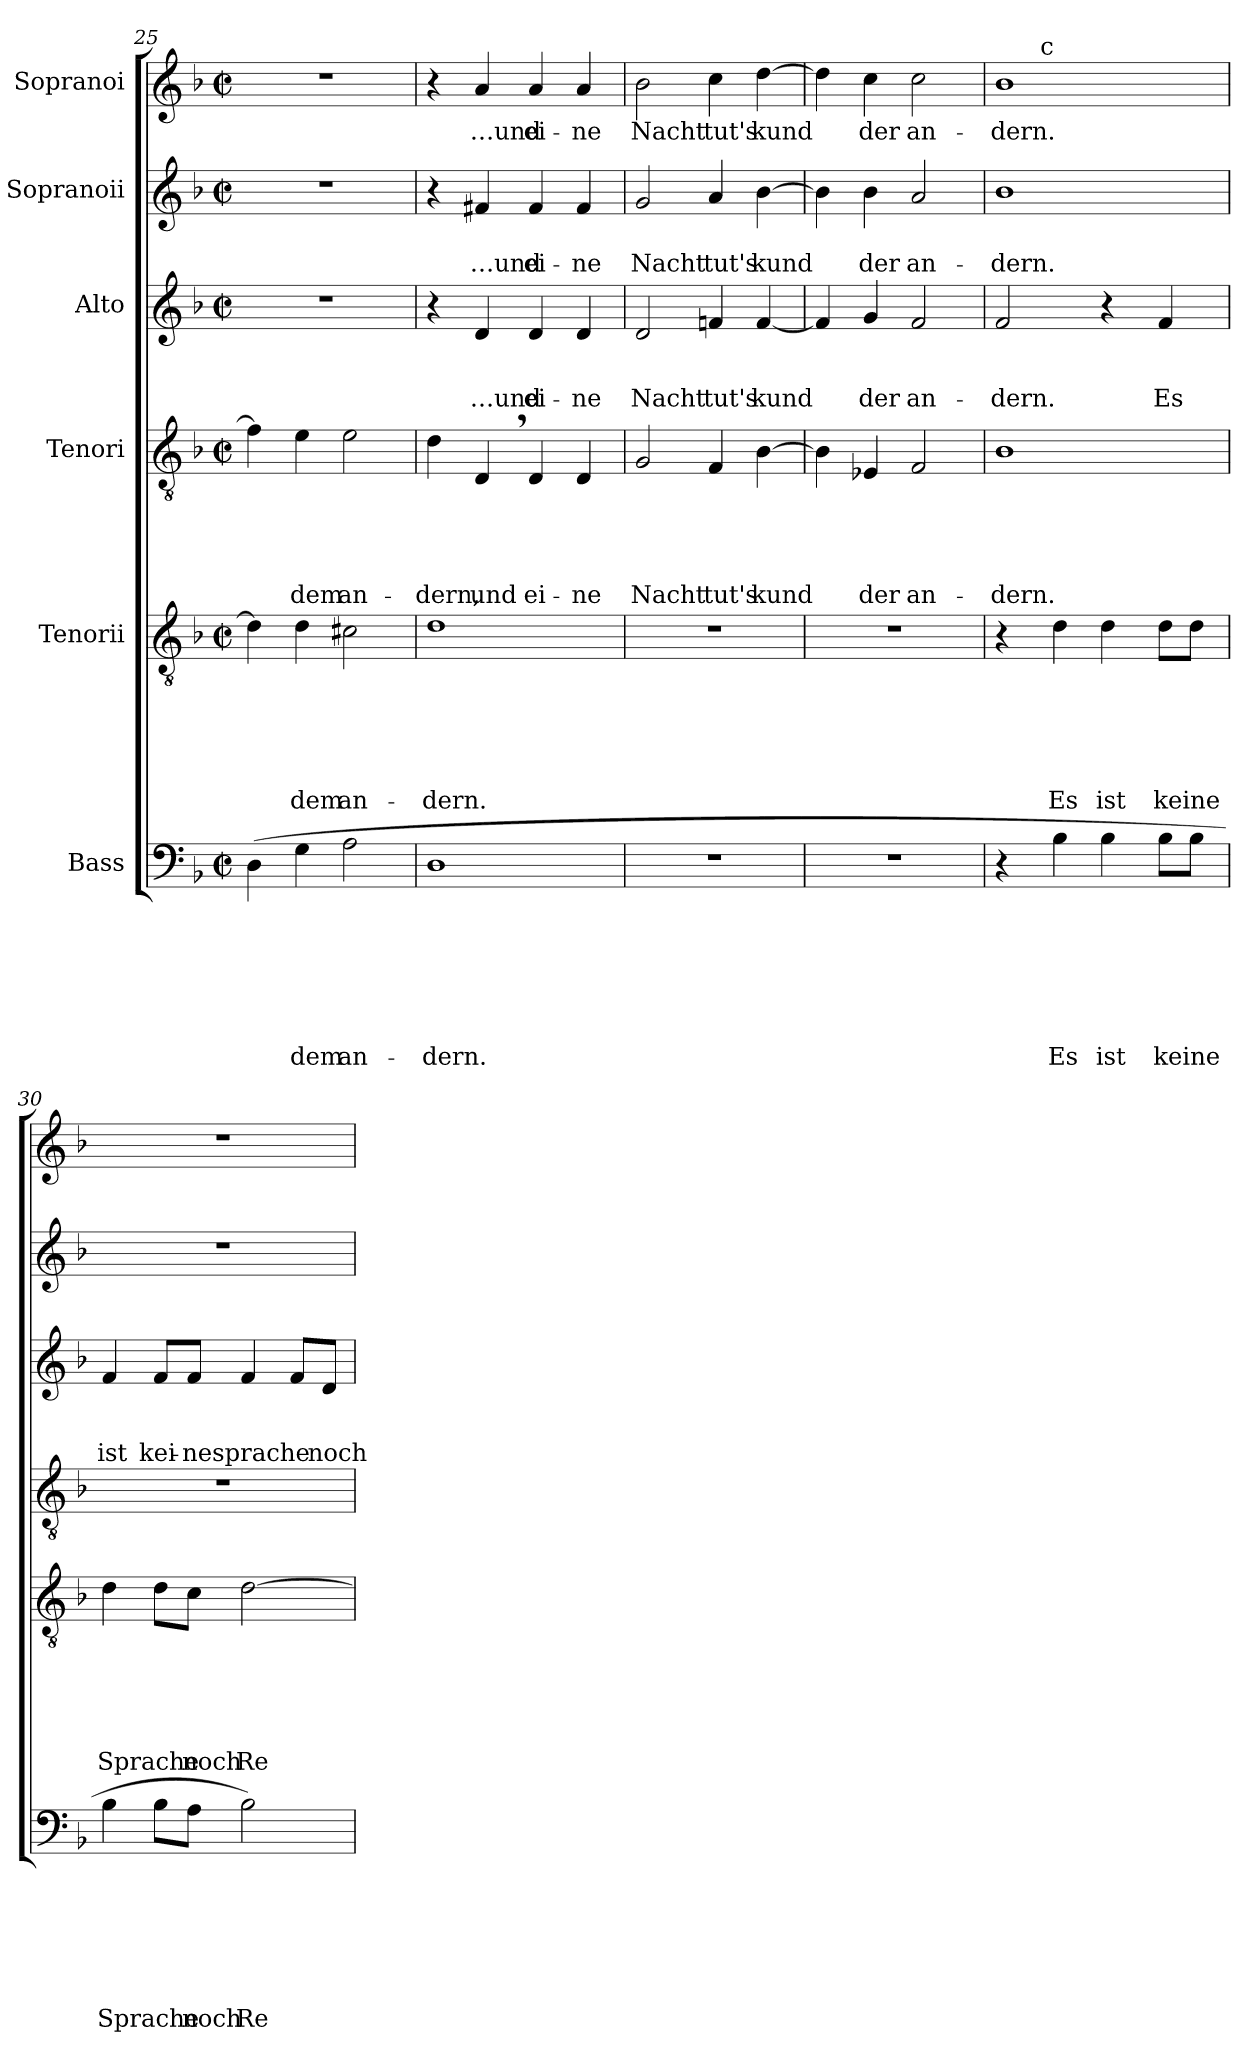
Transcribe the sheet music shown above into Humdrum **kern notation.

**kern	**text	**text	**text	**text	**text	**text	**text	**kern	**text	**text	**text	**text	**text	**text	**kern	**text	**text	**text	**text	**text	**kern	**text	**text	**text	**kern	**text	**text	**kern	**text
*part6	*part6	*part6	*part6	*part6	*part6	*part6	*part6	*part5	*part5	*part5	*part5	*part5	*part5	*part5	*part4	*part4	*part4	*part4	*part4	*part4	*part3	*part3	*part3	*part3	*part2	*part2	*part2	*part1	*part1
*staff6	*staff6	*staff6	*staff6	*staff6	*staff6	*staff6	*staff6	*staff5	*staff5	*staff5	*staff5	*staff5	*staff5	*staff5	*staff4	*staff4	*staff4	*staff4	*staff4	*staff4	*staff3	*staff3	*staff3	*staff3	*staff2	*staff2	*staff2	*staff1	*staff1
*I"Bass	*	*	*	*	*	*	*	*I"Tenorii	*	*	*	*	*	*	*I"Tenori	*	*	*	*	*	*I"Alto	*	*	*	*I"Sopranoii	*	*	*I"Sopranoi	*
!!LO:LB:g=z
*clefF4	*	*	*	*	*	*	*	*clefGv2	*	*	*	*	*	*	*clefGv2	*	*	*	*	*	*clefG2	*	*	*	*clefG2	*	*	*clefG2	*
*	*	*	*	*	*	*	*	*	*	*	*	*	*	*	*	*	*	*	*	*	*ITrd-3c-5	*	*	*	*	*	*	*ITrd-3c-5	*
*k[b-]	*	*	*	*	*	*	*	*k[b-]	*	*	*	*	*	*	*k[b-]	*	*	*	*	*	*k[b-e-]	*	*	*	*k[b-]	*	*	*k[b-e-]	*
*F:	*	*	*	*	*	*	*	*F:	*	*	*	*	*	*	*F:	*	*	*	*	*	*B-:	*	*	*	*F:	*	*	*B-:	*
*M2/2	*	*	*	*	*	*	*	*M2/2	*	*	*	*	*	*	*M2/2	*	*	*	*	*	*M2/2	*	*	*	*M2/2	*	*	*M2/2	*
*met(c|)	*	*	*	*	*	*	*	*met(c|)	*	*	*	*	*	*	*met(c|)	*	*	*	*	*	*met(c|)	*	*	*	*met(c|)	*	*	*met(c|)	*
=25	=25	=25	=25	=25	=25	=25	=25	=25	=25	=25	=25	=25	=25	=25	=25	=25	=25	=25	=25	=25	=25	=25	=25	=25	=25	=25	=25	=25	=25
(<4D\	.	.	.	.	.	.	.	4d\]	.	.	.	.	.	.	4f\]	.	.	.	.	.	1r	.	.	.	1r	.	.	1r	.
!	!	!	!	!	!	!	!LO:LY:b	!	!	!	!	!	!	!LO:LY:b	!	!	!	!	!	!LO:LY:b	!	!	!	!	!	!	!	!	!
4G\	.	.	.	.	.	.	dem	4d\	.	.	.	.	.	dem	4e\	.	.	.	.	dem	.	.	.	.	.	.	.	.	.
!	!	!	!	!	!	!	!LO:LY:b	!	!	!	!	!	!	!LO:LY:b	!	!	!	!	!	!LO:LY:b	!	!	!	!	!	!	!	!	!
2A\	.	.	.	.	.	.	an-	2c#X\	.	.	.	.	.	an-	2e\	.	.	.	.	an-	.	.	.	.	.	.	.	.	.
=26	=26	=26	=26	=26	=26	=26	=26	=26	=26	=26	=26	=26	=26	=26	=26	=26	=26	=26	=26	=26	=26	=26	=26	=26	=26	=26	=26	=26	=26
!	!	!	!	!	!	!	!LO:LY:b	!	!	!	!	!	!	!LO:LY:b	!	!	!	!	!	!LO:LY:b	!	!	!	!	!	!	!	!	!
1D	.	.	.	.	.	.	-dern.	1d	.	.	.	.	.	-dern.	4d\	.	.	.	.	-dern,	4r	.	.	.	4r	.	.	4r	.
!	!	!	!	!	!	!	!	!	!	!	!	!	!	!	!	!	!	!	!	!LO:LY:b	!	!	!	!LO:LY:b	!	!	!LO:LY:b	!	!LO:LY:b
.	.	.	.	.	.	.	.	.	.	.	.	.	.	.	4D,>/	.	.	.	.	und	4g/	.	.	…und	4f#X/	.	…und	4dd/	…und
!	!	!	!	!	!	!	!	!	!	!	!	!	!	!	!	!	!	!	!	!LO:LY:b	!	!	!	!LO:LY:b	!	!	!LO:LY:b	!	!LO:LY:b
.	.	.	.	.	.	.	.	.	.	.	.	.	.	.	4D/	.	.	.	.	ei-	4g/	.	.	ei-	4f#/	.	ei-	4dd/	ei-
!	!	!	!	!	!	!	!	!	!	!	!	!	!	!	!	!	!	!	!	!LO:LY:b	!	!	!	!LO:LY:b	!	!	!LO:LY:b	!	!LO:LY:b
.	.	.	.	.	.	.	.	.	.	.	.	.	.	.	4D/	.	.	.	.	-ne	4g/	.	.	-ne	4f#/	.	-ne	4dd/	-ne
=27	=27	=27	=27	=27	=27	=27	=27	=27	=27	=27	=27	=27	=27	=27	=27	=27	=27	=27	=27	=27	=27	=27	=27	=27	=27	=27	=27	=27	=27
!	!	!	!	!	!	!	!	!	!	!	!	!	!	!	!	!	!	!	!	!LO:LY:b	!	!	!	!LO:LY:b	!	!	!LO:LY:b	!	!LO:LY:b
1r	.	.	.	.	.	.	.	1r	.	.	.	.	.	.	2G/	.	.	.	.	Nacht	2g/	.	.	Nacht	2g/	.	Nacht	2ee-\	Nacht
!	!	!	!	!	!	!	!	!	!	!	!	!	!	!	!	!	!	!	!	!LO:LY:b	!	!	!	!LO:LY:b	!	!	!LO:LY:b	!	!LO:LY:b
.	.	.	.	.	.	.	.	.	.	.	.	.	.	.	4F/	.	.	.	.	tut's	4b-X/	.	.	tut's	4a/	.	tut's	4ff\	tut's
!	!	!	!	!	!	!	!	!	!	!	!	!	!	!	!	!	!	!	!	!LO:LY:b	!	!	!	!LO:LY:b	!	!	!LO:LY:b	!	!LO:LY:b
.	.	.	.	.	.	.	.	.	.	.	.	.	.	.	[>4B-\	.	.	.	.	kund	[<4b-/	.	.	kund	[>4b-\	.	kund	[>4gg\	kund
=28	=28	=28	=28	=28	=28	=28	=28	=28	=28	=28	=28	=28	=28	=28	=28	=28	=28	=28	=28	=28	=28	=28	=28	=28	=28	=28	=28	=28	=28
1r	.	.	.	.	.	.	.	1r	.	.	.	.	.	.	4B-\]	.	.	.	.	.	4b-/]	.	.	.	4b-\]	.	.	4gg\]	.
!	!	!	!	!	!	!	!	!	!	!	!	!	!	!	!	!	!	!	!	!LO:LY:b	!	!	!	!LO:LY:b	!	!	!LO:LY:b	!	!LO:LY:b
.	.	.	.	.	.	.	.	.	.	.	.	.	.	.	4E-X/	.	.	.	.	der	4cc/	.	.	der	4b-\	.	der	4ff\	der
!	!	!	!	!	!	!	!	!	!	!	!	!	!	!	!	!	!	!	!	!LO:LY:b	!	!	!	!LO:LY:b	!	!	!LO:LY:b	!	!LO:LY:b
.	.	.	.	.	.	.	.	.	.	.	.	.	.	.	2F/	.	.	.	.	an-	2b-/	.	.	an-	2a/	.	an-	2ff\	an-
=29	=29	=29	=29	=29	=29	=29	=29	=29	=29	=29	=29	=29	=29	=29	=29	=29	=29	=29	=29	=29	=29	=29	=29	=29	=29	=29	=29	=29	=29
!	!	!	!	!	!	!	!	!	!	!	!	!	!	!	!	!	!	!	!	!LO:LY:b	!	!	!	!LO:LY:b	!	!	!LO:LY:b	!	!LO:LY:b
*	*	*	*	*	*	*	*	*	*	*	*	*	*	*	*	*	*	*	*	*	*	*	*	*	*	*	*	*^	*
4r	.	.	.	.	.	.	.	4r	.	.	.	.	.	.	1B-	.	.	.	.	-dern.	2b-/	.	.	-dern.	1b-	.	-dern.	1ee-	8..ryy	-dern.
!	!	!	!	!	!	!	!	!	!	!	!	!	!	!	!	!	!	!	!	!	!	!	!	!	!	!	!	!	!LO:TX:a:t=c	!
.	.	.	.	.	.	.	.	.	.	.	.	.	.	.	.	.	.	.	.	.	.	.	.	.	.	.	.	.	2ryy	.
!	!	!	!	!	!	!	!LO:LY:b	!	!	!	!	!	!	!LO:LY:b	!	!	!	!	!	!	!	!	!	!	!	!	!	!	!	!
4B-\	.	.	.	.	.	.	Es	4d\	.	.	.	.	.	Es	.	.	.	.	.	.	.	.	.	.	.	.	.	.	.	.
!	!	!	!	!	!	!	!LO:LY:b	!	!	!	!	!	!	!LO:LY:b	!	!	!	!	!	!	!	!	!	!	!	!	!	!	!	!
4B-\	.	.	.	.	.	.	ist	4d\	.	.	.	.	.	ist	.	.	.	.	.	.	4r	.	.	.	.	.	.	.	.	.
.	.	.	.	.	.	.	.	.	.	.	.	.	.	.	.	.	.	.	.	.	.	.	.	.	.	.	.	.	4ryy	.
!	!	!	!	!	!	!	!LO:LY:b	!	!	!	!	!	!	!LO:LY:b	!	!	!	!	!	!	!	!	!	!LO:LY:b	!	!	!	!	!	!
8B-\L	.	.	.	.	.	.	keine	8d\L	.	.	.	.	.	keine	.	.	.	.	.	.	4b-/	.	.	Es	.	.	.	.	.	.
8B-\J	.	.	.	.	.	.	.	8d\J	.	.	.	.	.	.	.	.	.	.	.	.	.	.	.	.	.	.	.	.	.	.
.	.	.	.	.	.	.	.	.	.	.	.	.	.	.	.	.	.	.	.	.	.	.	.	.	.	.	.	.	32ryy	.
=30	=30	=30	=30	=30	=30	=30	=30	=30	=30	=30	=30	=30	=30	=30	=30	=30	=30	=30	=30	=30	=30	=30	=30	=30	=30	=30	=30	=30	=30	=30
!	!	!	!	!	!	!	!LO:LY:b	!	!	!	!	!	!	!LO:LY:b	!	!	!	!	!	!	!	!	!	!LO:LY:b	!	!	!	!	!	!
*	*	*	*	*	*	*	*	*	*	*	*	*	*	*	*	*	*	*	*	*	*	*	*	*	*	*	*	*v	*v	*
4B-\	.	.	.	.	.	.	Sprache	4d\	.	.	.	.	.	Sprache	1r	.	.	.	.	.	4b-/	.	.	ist	1r	.	.	1r	.
!	!	!	!	!	!	!	!	!	!	!	!	!	!	!	!	!	!	!	!	!	!	!	!	!LO:LY:b	!	!	!	!	!
8B-\L	.	.	.	.	.	.	.	8d\L	.	.	.	.	.	.	.	.	.	.	.	.	8b-/L	.	.	kei-	.	.	.	.	.
!	!	!	!	!	!	!	!LO:LY:b	!	!	!	!	!	!	!LO:LY:b	!	!	!	!	!	!	!	!	!	!LO:LY:b	!	!	!	!	!
8A\J	.	.	.	.	.	.	noch	8c\J	.	.	.	.	.	noch	.	.	.	.	.	.	8b-/J	.	.	-nesprache	.	.	.	.	.
!	!	!	!	!	!	!	!LO:LY:b	!	!	!	!	!	!	!LO:LY:b	!	!	!	!	!	!	!	!	!	!	!	!	!	!	!
2B-\)	.	.	.	.	.	.	Re-	[<2d\	.	.	.	.	.	Re-	.	.	.	.	.	.	4b-/	.	.	.	.	.	.	.	.
.	.	.	.	.	.	.	.	.	.	.	.	.	.	.	.	.	.	.	.	.	8b-/L	.	.	.	.	.	.	.	.
!	!	!	!	!	!	!	!	!	!	!	!	!	!	!	!	!	!	!	!	!	!	!	!	!LO:LY:b	!	!	!	!	!
.	.	.	.	.	.	.	.	.	.	.	.	.	.	.	.	.	.	.	.	.	8g/J	.	.	noch	.	.	.	.	.
=	=	=	=	=	=	=	=	=	=	=	=	=	=	=	=	=	=	=	=	=	=	=	=	=	=	=	=	=	=
*-	*-	*-	*-	*-	*-	*-	*-	*-	*-	*-	*-	*-	*-	*-	*-	*-	*-	*-	*-	*-	*-	*-	*-	*-	*-	*-	*-	*-	*-
